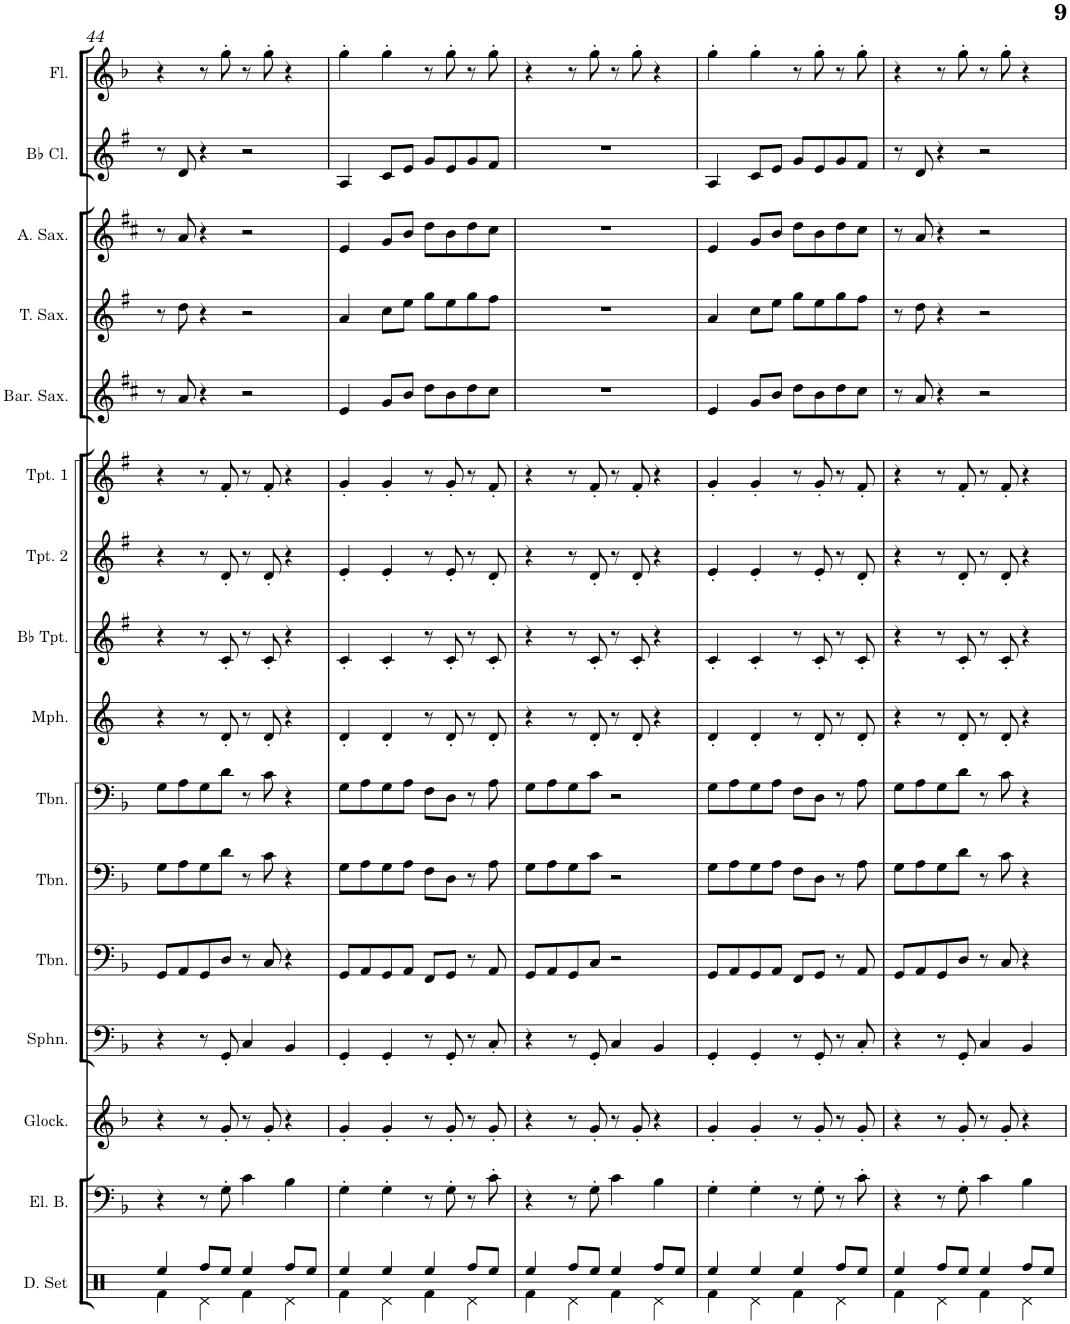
**kern	**kern	**kern	**kern	**kern	**kern	**kern	**kern	**kern	**kern	**kern	**kern	**kern	**kern	**kern	**kern
*part16	*part15	*part14	*part13	*part12	*part11	*part10	*part9	*part8	*part7	*part6	*part5	*part4	*part3	*part2	*part1
*staff16	*staff15	*staff14	*staff13	*staff12	*staff11	*staff10	*staff9	*staff8	*staff7	*staff6	*staff5	*staff4	*staff3	*staff2	*staff1
*I"Drumset	*I"Electric Bass	*I"Glockenspiel	*I"Sousaphone	*I"Trombone	*I"Trombone	*I"Trombone	*I"Mellophone	*I"Bb Trumpet	*I"Trumpet 2	*I"Trumpet 1	*I"Baritone Sax	*I"Tenor Sax	*I"Alto Sax	*I"Bb Clarinet	*I"Flute
*I'D. Set	*I'El. B.	*I'Glock.	*I'Sphn.	*I'Tbn.	*I'Tbn.	*I'Tbn.	*I'Mph.	*I'Bb Tpt.	*I'Tpt. 2	*I'Tpt. 1	*I'Bar. Sax.	*I'T. Sax.	*I'A. Sax.	*I'Bb Cl.	*I'Fl.
!!LO:PB:g=z
*clefX	*clefF4	*clefG2	*clefF4	*clefF4	*clefF4	*clefF4	*clefG2	*clefG2	*clefG2	*clefG2	*clefG2	*clefG2	*clefG2	*clefG2	*clefG2
*	*Trd7c12	*Trd-14c-24	*	*	*	*	*Trd4c7	*Trd1c2	*Trd1c2	*Trd1c2	*Trd12c21	*Trd8c14	*Trd5c9	*Trd1c2	*
*k[]	*k[b-]	*k[b-]	*k[b-]	*k[b-]	*k[b-]	*k[b-]	*k[]	*k[f#]	*k[f#]	*k[f#]	*k[f#c#]	*k[f#]	*k[f#c#]	*k[f#]	*k[b-]
*M4/4	*M4/4	*M4/4	*M4/4	*M4/4	*M4/4	*M4/4	*M4/4	*M4/4	*M4/4	*M4/4	*M4/4	*M4/4	*M4/4	*M4/4	*M4/4
=44	=44	=44	=44	=44	=44	=44	=44	=44	=44	=44	=44	=44	=44	=44	=44
*^	*	*	*	*	*	*	*	*	*	*	*	*	*	*	*
4Ree/	4Rf\	4r	4r	4r	8GG/L	8G\L	8G\L	4r	4r	4r	4r	8r	8r	8r	8r	4r
.	.	.	.	.	8AA/	8A\	8A\	.	.	.	.	8a/	8dd\	8a/	8d/	.
8Rff/L	4Rd\	8r	8r	8r	8GG/	8G\	8G\	8r	8r	8r	8r	4r	4r	4r	4r	8r
8Ree/J	.	8G'\	8g'/	8GG'/	8D/J	8d\J	8d\J	8d'/	8c'/	8d'/	8f#'/	.	.	.	.	8gg'\
4Ree/	4Rf\	4c\	8r	4C/	8r	8r	8r	8r	8r	8r	8r	2r	2r	2r	2r	8r
.	.	.	8g'/	.	8C/	8c\	8c\	8d'/	8c'/	8d'/	8f#'/	.	.	.	.	8gg'\
8Rff/L	4Rd\	4B-\	4r	4BB-/	4r	4r	4r	4r	4r	4r	4r	.	.	.	.	4r
8Ree/J	.	.	.	.	.	.	.	.	.	.	.	.	.	.	.	.
=45	=45	=45	=45	=45	=45	=45	=45	=45	=45	=45	=45	=45	=45	=45	=45	=45
4Ree/	4Rf\	4G'\	4g'/	4GG'/	8GG/L	8G\L	8G\L	4d'/	4c'/	4e'/	4g'/	4e/	4a/	4e/	4A/	4gg'\
.	.	.	.	.	8AA/	8A\	8A\	.	.	.	.	.	.	.	.	.
4Ree/	4Rd\	4G'\	4g'/	4GG'/	8GG/	8G\	8G\	4d'/	4c'/	4e'/	4g'/	8g/L	8cc\L	8g/L	8c/L	4gg'\
.	.	.	.	.	8AA/J	8A\J	8A\J	.	.	.	.	8b/J	8ee\J	8b/J	8e/J	.
4Ree/	4Rf\	8r	8r	8r	8FF/L	8F\L	8F\L	8r	8r	8r	8r	8dd\L	8gg\L	8dd\L	8g/L	8r
.	.	8G'\	8g'/	8GG'/	8GG/J	8D\J	8D\J	8d'/	8c'/	8e'/	8g'/	8b\	8ee\	8b\	8e/	8gg'\
8Rff/L	4Rd\	8r	8r	8r	8r	8r	8r	8r	8r	8r	8r	8dd\	8gg\	8dd\	8g/	8r
8Ree/J	.	8c'\	8g'/	8C'/	8AA/	8A\	8A\	8d'/	8c'/	8d'/	8f#'/	8cc#\J	8ff#\J	8cc#\J	8f#/J	8gg'\
=46	=46	=46	=46	=46	=46	=46	=46	=46	=46	=46	=46	=46	=46	=46	=46	=46
4Ree/	4Rf\	4r	4r	4r	8GG/L	8G\L	8G\L	4r	4r	4r	4r	1r	1r	1r	1r	4r
.	.	.	.	.	8AA/	8A\	8A\	.	.	.	.	.	.	.	.	.
8Rff/L	4Rd\	8r	8r	8r	8GG/	8G\	8G\	8r	8r	8r	8r	.	.	.	.	8r
8Ree/J	.	8G'\	8g'/	8GG'/	8C/J	8c\J	8c\J	8d'/	8c'/	8d'/	8f#'/	.	.	.	.	8gg'\
4Ree/	4Rf\	4c\	8r	4C/	2r	2r	2r	8r	8r	8r	8r	.	.	.	.	8r
.	.	.	8g'/	.	.	.	.	8d'/	8c'/	8d'/	8f#'/	.	.	.	.	8gg'\
8Rff/L	4Rd\	4B-\	4r	4BB-/	.	.	.	4r	4r	4r	4r	.	.	.	.	4r
8Ree/J	.	.	.	.	.	.	.	.	.	.	.	.	.	.	.	.
=47	=47	=47	=47	=47	=47	=47	=47	=47	=47	=47	=47	=47	=47	=47	=47	=47
4Ree/	4Rf\	4G'\	4g'/	4GG'/	8GG/L	8G\L	8G\L	4d'/	4c'/	4e'/	4g'/	4e/	4a/	4e/	4A/	4gg'\
.	.	.	.	.	8AA/	8A\	8A\	.	.	.	.	.	.	.	.	.
4Ree/	4Rd\	4G'\	4g'/	4GG'/	8GG/	8G\	8G\	4d'/	4c'/	4e'/	4g'/	8g/L	8cc\L	8g/L	8c/L	4gg'\
.	.	.	.	.	8AA/J	8A\J	8A\J	.	.	.	.	8b/J	8ee\J	8b/J	8e/J	.
4Ree/	4Rf\	8r	8r	8r	8FF/L	8F\L	8F\L	8r	8r	8r	8r	8dd\L	8gg\L	8dd\L	8g/L	8r
.	.	8G'\	8g'/	8GG'/	8GG/J	8D\J	8D\J	8d'/	8c'/	8e'/	8g'/	8b\	8ee\	8b\	8e/	8gg'\
8Rff/L	4Rd\	8r	8r	8r	8r	8r	8r	8r	8r	8r	8r	8dd\	8gg\	8dd\	8g/	8r
8Ree/J	.	8c'\	8g'/	8C'/	8AA/	8A\	8A\	8d'/	8c'/	8d'/	8f#'/	8cc#\J	8ff#\J	8cc#\J	8f#/J	8gg'\
=48	=48	=48	=48	=48	=48	=48	=48	=48	=48	=48	=48	=48	=48	=48	=48	=48
4Ree/	4Rf\	4r	4r	4r	8GG/L	8G\L	8G\L	4r	4r	4r	4r	8r	8r	8r	8r	4r
.	.	.	.	.	8AA/	8A\	8A\	.	.	.	.	8a/	8dd\	8a/	8d/	.
8Rff/L	4Rd\	8r	8r	8r	8GG/	8G\	8G\	8r	8r	8r	8r	4r	4r	4r	4r	8r
8Ree/J	.	8G'\	8g'/	8GG'/	8D/J	8d\J	8d\J	8d'/	8c'/	8d'/	8f#'/	.	.	.	.	8gg'\
4Ree/	4Rf\	4c\	8r	4C/	8r	8r	8r	8r	8r	8r	8r	2r	2r	2r	2r	8r
.	.	.	8g'/	.	8C/	8c\	8c\	8d'/	8c'/	8d'/	8f#'/	.	.	.	.	8gg'\
8Rff/L	4Rd\	4B-\	4r	4BB-/	4r	4r	4r	4r	4r	4r	4r	.	.	.	.	4r
8Ree/J	.	.	.	.	.	.	.	.	.	.	.	.	.	.	.	.
*v	*v	*	*	*	*	*	*	*	*	*	*	*	*	*	*	*
=	=	=	=	=	=	=	=	=	=	=	=	=	=	=	=
*-	*-	*-	*-	*-	*-	*-	*-	*-	*-	*-	*-	*-	*-	*-	*-
